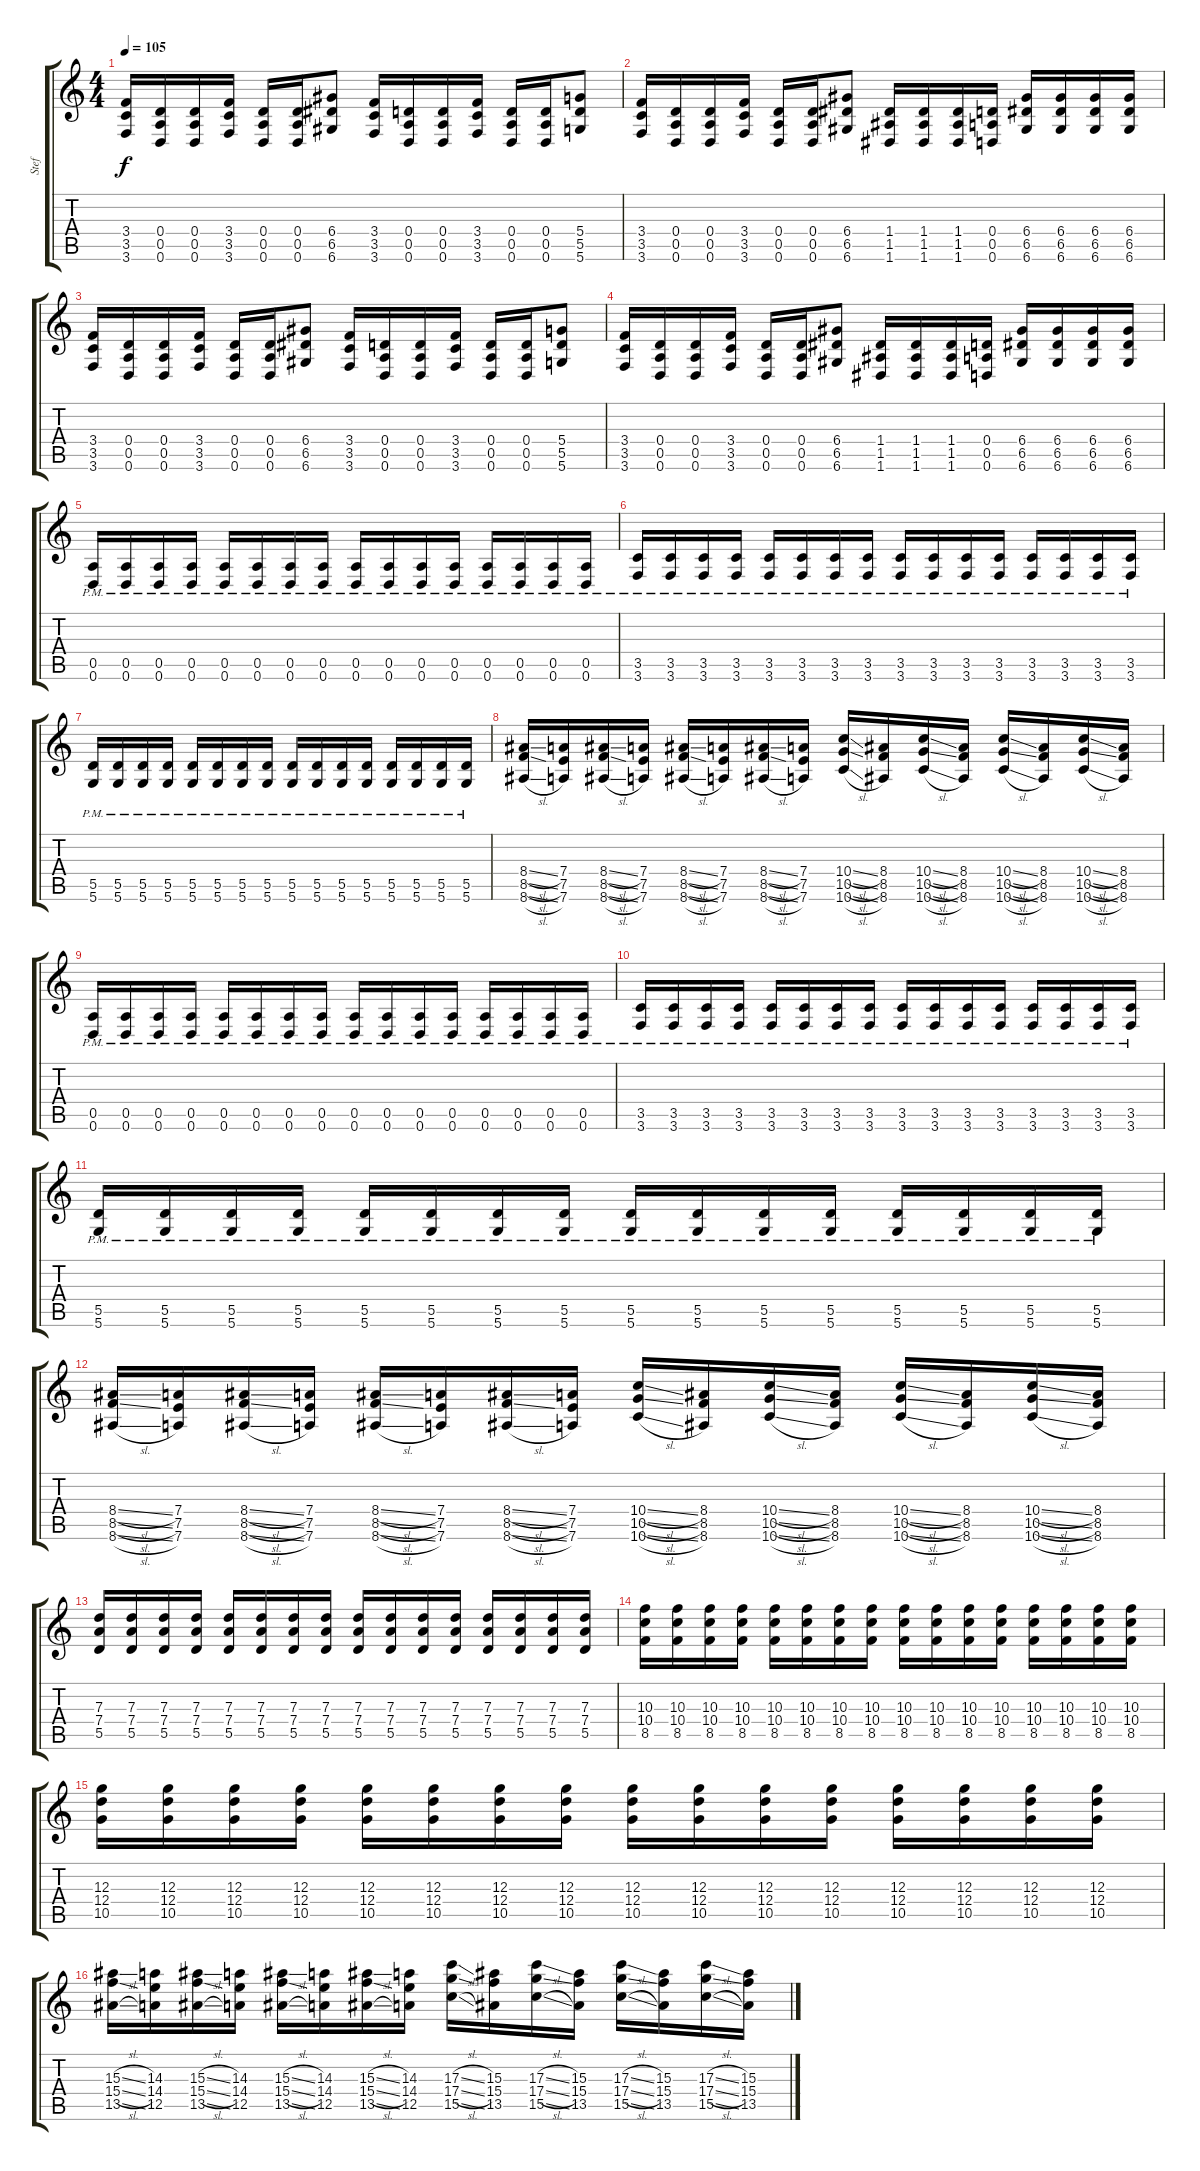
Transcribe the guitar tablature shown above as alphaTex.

\track ("Stef" "Stef") {instrument distortionguitar}
\staff {score tabs}
\tuning (E4 B3 G3 D3 A2 D2) {hide}
\ts (4 4)
\tempo 105
\clef g2
\ks c
(3.4 3.5 3.6).16{dy f} (0.4 0.5 0.6).16 (0.4 0.5 0.6).16 (3.4 3.5 3.6).16 (0.4 0.5 0.6).16 (0.4 0.5 0.6).16 (6.4 6.5 6.6).8 (3.4 3.5 3.6).16 (0.4 0.5 0.6).16 (0.4 0.5 0.6).16 (3.4 3.5 3.6).16 (0.4 0.5 0.6).16 (0.4 0.5 0.6).16 (5.4 5.5 5.6).8 |
(3.4 3.5 3.6).16 (0.4 0.5 0.6).16 (0.4 0.5 0.6).16 (3.4 3.5 3.6).16 (0.4 0.5 0.6).16 (0.4 0.5 0.6).16 (6.4 6.5 6.6).8 (1.4 1.5 1.6).16 (1.4 1.5 1.6).16 (1.4 1.5 1.6).16 (0.4 0.5 0.6).16 (6.4 6.5 6.6).16 (6.4 6.5 6.6).16 (6.4 6.5 6.6).16 (6.4 6.5 6.6).16 |
(3.4 3.5 3.6).16 (0.4 0.5 0.6).16 (0.4 0.5 0.6).16 (3.4 3.5 3.6).16 (0.4 0.5 0.6).16 (0.4 0.5 0.6).16 (6.4 6.5 6.6).8 (3.4 3.5 3.6).16 (0.4 0.5 0.6).16 (0.4 0.5 0.6).16 (3.4 3.5 3.6).16 (0.4 0.5 0.6).16 (0.4 0.5 0.6).16 (5.4 5.5 5.6).8 |
(3.4 3.5 3.6).16 (0.4 0.5 0.6).16 (0.4 0.5 0.6).16 (3.4 3.5 3.6).16 (0.4 0.5 0.6).16 (0.4 0.5 0.6).16 (6.4 6.5 6.6).8 (1.4 1.5 1.6).16 (1.4 1.5 1.6).16 (1.4 1.5 1.6).16 (0.4 0.5 0.6).16 (6.4 6.5 6.6).16 (6.4 6.5 6.6).16 (6.4 6.5 6.6).16 (6.4 6.5 6.6).16 |
(0.5{pm} 0.6{pm}).16 (0.5{pm} 0.6{pm}).16 (0.5{pm} 0.6{pm}).16 (0.5{pm} 0.6{pm}).16 (0.5{pm} 0.6{pm}).16 (0.5{pm} 0.6{pm}).16 (0.5{pm} 0.6{pm}).16 (0.5{pm} 0.6{pm}).16 (0.5{pm} 0.6{pm}).16 (0.5{pm} 0.6{pm}).16 (0.5{pm} 0.6{pm}).16 (0.5{pm} 0.6{pm}).16 (0.5{pm} 0.6{pm}).16 (0.5{pm} 0.6{pm}).16 (0.5{pm} 0.6{pm}).16 (0.5{pm} 0.6{pm}).16 |
(3.5{pm} 3.6{pm}).16 (3.5{pm} 3.6{pm}).16 (3.5{pm} 3.6{pm}).16 (3.5{pm} 3.6{pm}).16 (3.5{pm} 3.6{pm}).16 (3.5{pm} 3.6{pm}).16 (3.5{pm} 3.6{pm}).16 (3.5{pm} 3.6{pm}).16 (3.5{pm} 3.6{pm}).16 (3.5{pm} 3.6{pm}).16 (3.5{pm} 3.6{pm}).16 (3.5{pm} 3.6{pm}).16 (3.5{pm} 3.6{pm}).16 (3.5{pm} 3.6{pm}).16 (3.5{pm} 3.6{pm}).16 (3.5{pm} 3.6{pm}).16 |
(5.5{pm} 5.6{pm}).16 (5.5{pm} 5.6{pm}).16 (5.5{pm} 5.6{pm}).16 (5.5{pm} 5.6{pm}).16 (5.5{pm} 5.6{pm}).16 (5.5{pm} 5.6{pm}).16 (5.5{pm} 5.6{pm}).16 (5.5{pm} 5.6{pm}).16 (5.5{pm} 5.6{pm}).16 (5.5{pm} 5.6{pm}).16 (5.5{pm} 5.6{pm}).16 (5.5{pm} 5.6{pm}).16 (5.5{pm} 5.6{pm}).16 (5.5{pm} 5.6{pm}).16 (5.5{pm} 5.6{pm}).16 (5.5{pm} 5.6{pm}).16 |
(8.4{sl} 8.5{sl} 8.6{sl}).16 (7.4 7.5 7.6).16 (8.4{sl} 8.5{sl} 8.6{sl}).16 (7.4 7.5 7.6).16 (8.4{sl} 8.5{sl} 8.6{sl}).16 (7.4 7.5 7.6).16 (8.4{sl} 8.5{sl} 8.6{sl}).16 (7.4 7.5 7.6).16 (10.4{sl} 10.5{sl} 10.6{sl}).16 (8.4 8.5 8.6).16 (10.4{sl} 10.5{sl} 10.6{sl}).16 (8.4 8.5 8.6).16 (10.4{sl} 10.5{sl} 10.6{sl}).16 (8.4 8.5 8.6).16 (10.4{sl} 10.5{sl} 10.6{sl}).16 (8.4 8.5 8.6).16 |
(0.5{pm} 0.6{pm}).16 (0.5{pm} 0.6{pm}).16 (0.5{pm} 0.6{pm}).16 (0.5{pm} 0.6{pm}).16 (0.5{pm} 0.6{pm}).16 (0.5{pm} 0.6{pm}).16 (0.5{pm} 0.6{pm}).16 (0.5{pm} 0.6{pm}).16 (0.5{pm} 0.6{pm}).16 (0.5{pm} 0.6{pm}).16 (0.5{pm} 0.6{pm}).16 (0.5{pm} 0.6{pm}).16 (0.5{pm} 0.6{pm}).16 (0.5{pm} 0.6{pm}).16 (0.5{pm} 0.6{pm}).16 (0.5{pm} 0.6{pm}).16 |
(3.5{pm} 3.6{pm}).16 (3.5{pm} 3.6{pm}).16 (3.5{pm} 3.6{pm}).16 (3.5{pm} 3.6{pm}).16 (3.5{pm} 3.6{pm}).16 (3.5{pm} 3.6{pm}).16 (3.5{pm} 3.6{pm}).16 (3.5{pm} 3.6{pm}).16 (3.5{pm} 3.6{pm}).16 (3.5{pm} 3.6{pm}).16 (3.5{pm} 3.6{pm}).16 (3.5{pm} 3.6{pm}).16 (3.5{pm} 3.6{pm}).16 (3.5{pm} 3.6{pm}).16 (3.5{pm} 3.6{pm}).16 (3.5{pm} 3.6{pm}).16 |
(5.5{pm} 5.6{pm}).16 (5.5{pm} 5.6{pm}).16 (5.5{pm} 5.6{pm}).16 (5.5{pm} 5.6{pm}).16 (5.5{pm} 5.6{pm}).16 (5.5{pm} 5.6{pm}).16 (5.5{pm} 5.6{pm}).16 (5.5{pm} 5.6{pm}).16 (5.5{pm} 5.6{pm}).16 (5.5{pm} 5.6{pm}).16 (5.5{pm} 5.6{pm}).16 (5.5{pm} 5.6{pm}).16 (5.5{pm} 5.6{pm}).16 (5.5{pm} 5.6{pm}).16 (5.5{pm} 5.6{pm}).16 (5.5{pm} 5.6{pm}).16 |
(8.4{sl} 8.5{sl} 8.6{sl}).16 (7.4 7.5 7.6).16 (8.4{sl} 8.5{sl} 8.6{sl}).16 (7.4 7.5 7.6).16 (8.4{sl} 8.5{sl} 8.6{sl}).16 (7.4 7.5 7.6).16 (8.4{sl} 8.5{sl} 8.6{sl}).16 (7.4 7.5 7.6).16 (10.4{sl} 10.5{sl} 10.6{sl}).16 (8.4 8.5 8.6).16 (10.4{sl} 10.5{sl} 10.6{sl}).16 (8.4 8.5 8.6).16 (10.4{sl} 10.5{sl} 10.6{sl}).16 (8.4 8.5 8.6).16 (10.4{sl} 10.5{sl} 10.6{sl}).16 (8.4 8.5 8.6).16 |
(7.3 7.4 5.5).16 (7.3 7.4 5.5).16 (7.3 7.4 5.5).16 (7.3 7.4 5.5).16 (7.3 7.4 5.5).16 (7.3 7.4 5.5).16 (7.3 7.4 5.5).16 (7.3 7.4 5.5).16 (7.3 7.4 5.5).16 (7.3 7.4 5.5).16 (7.3 7.4 5.5).16 (7.3 7.4 5.5).16 (7.3 7.4 5.5).16 (7.3 7.4 5.5).16 (7.3 7.4 5.5).16 (7.3 7.4 5.5).16 |
(10.3 10.4 8.5).16 (10.3 10.4 8.5).16 (10.3 10.4 8.5).16 (10.3 10.4 8.5).16 (10.3 10.4 8.5).16 (10.3 10.4 8.5).16 (10.3 10.4 8.5).16 (10.3 10.4 8.5).16 (10.3 10.4 8.5).16 (10.3 10.4 8.5).16 (10.3 10.4 8.5).16 (10.3 10.4 8.5).16 (10.3 10.4 8.5).16 (10.3 10.4 8.5).16 (10.3 10.4 8.5).16 (10.3 10.4 8.5).16 |
(12.3 12.4 10.5).16 (12.3 12.4 10.5).16 (12.3 12.4 10.5).16 (12.3 12.4 10.5).16 (12.3 12.4 10.5).16 (12.3 12.4 10.5).16 (12.3 12.4 10.5).16 (12.3 12.4 10.5).16 (12.3 12.4 10.5).16 (12.3 12.4 10.5).16 (12.3 12.4 10.5).16 (12.3 12.4 10.5).16 (12.3 12.4 10.5).16 (12.3 12.4 10.5).16 (12.3 12.4 10.5).16 (12.3 12.4 10.5).16 |
(15.3{sl} 15.4{sl} 13.5{sl}).16 (14.3 14.4 12.5).16 (15.3{sl} 15.4{sl} 13.5{sl}).16 (14.3 14.4 12.5).16 (15.3{sl} 15.4{sl} 13.5{sl}).16 (14.3 14.4 12.5).16 (15.3{sl} 15.4{sl} 13.5{sl}).16 (14.3 14.4 12.5).16 (17.3{sl} 17.4{sl} 15.5{sl}).16 (15.3 15.4 13.5).16 (17.3{sl} 17.4{sl} 15.5{sl}).16 (15.3 15.4 13.5).16 (17.3{sl} 17.4{sl} 15.5{sl}).16 (15.3 15.4 13.5).16 (17.3{sl} 17.4{sl} 15.5{sl}).16 (15.3 15.4 13.5).16
